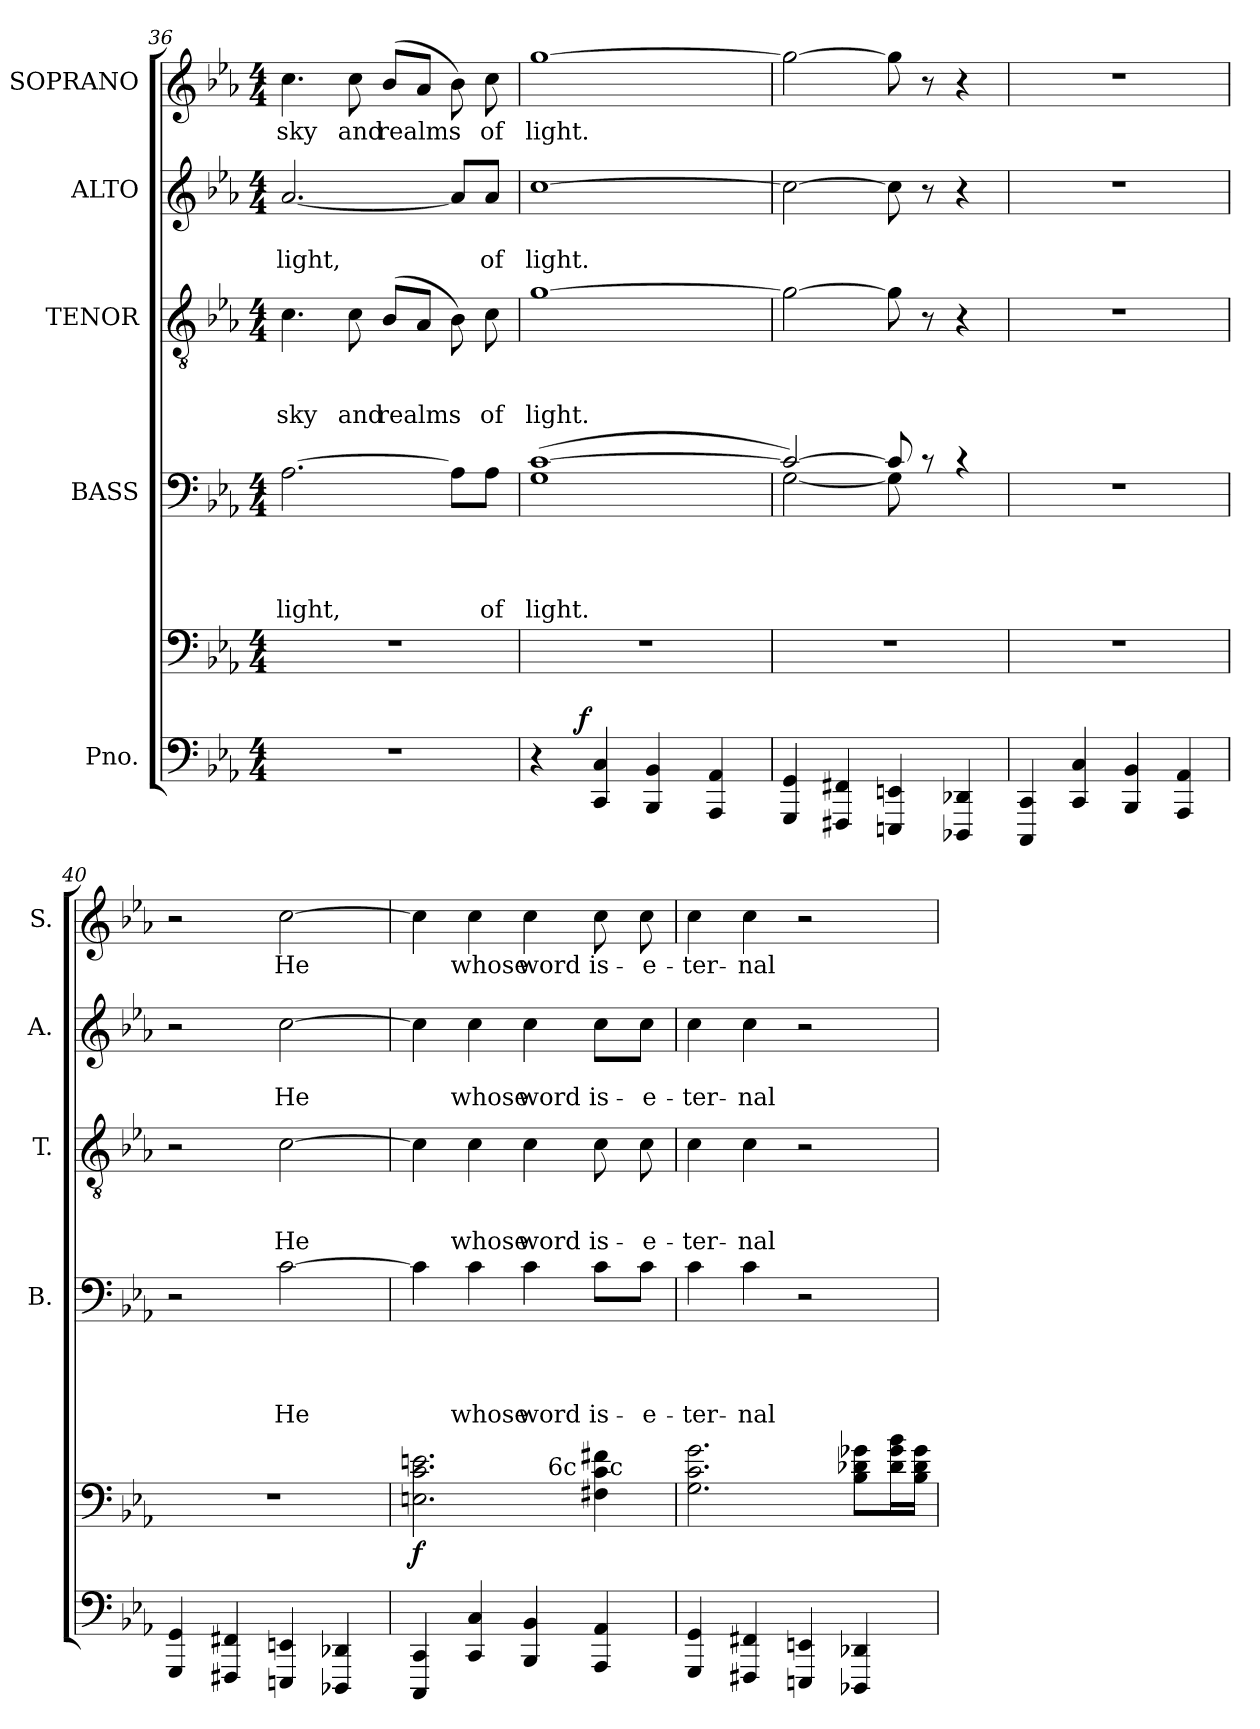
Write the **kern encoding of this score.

**kern	**kern	**dynam	**kern	**text	**text	**text	**text	**kern	**text	**text	**text	**kern	**text	**text	**kern	**text
*part5	*part5	*part5	*part4	*part4	*part4	*part4	*part4	*part3	*part3	*part3	*part3	*part2	*part2	*part2	*part1	*part1
*staff6	*staff5	*staff5/6	*staff4	*staff4	*staff4	*staff4	*staff4	*staff3	*staff3	*staff3	*staff3	*staff2	*staff2	*staff2	*staff1	*staff1
*I"Pno.	*	*	*I"BASS	*	*	*	*	*I"TENOR	*	*	*	*I"ALTO	*	*	*I"SOPRANO	*
*	*	*	*I'B.	*	*	*	*	*I'T.	*	*	*	*I'A.	*	*	*I'S.	*
*clefF4	*clefF4	*	*clefF4	*	*	*	*	*clefGv2	*	*	*	*clefG2	*	*	*clefG2	*
*k[b-e-a-]	*k[b-e-a-]	*	*k[b-e-a-]	*	*	*	*	*k[b-e-a-]	*	*	*	*k[b-e-a-]	*	*	*k[b-e-a-]	*
*E-:	*E-:	*	*E-:	*	*	*	*	*E-:	*	*	*	*E-:	*	*	*E-:	*
*M4/4	*M4/4	*	*M4/4	*	*	*	*	*M4/4	*	*	*	*M4/4	*	*	*M4/4	*
=36	=36	=36	=36	=36	=36	=36	=36	=36	=36	=36	=36	=36	=36	=36	=36	=36
!	!	!	!	!	!	!	!LO:LY:b	!	!	!	!LO:LY:b	!	!	!LO:LY:b	!	!LO:LY:b
1r	1r	.	[>2.A-\	.	.	.	light,	4.c\	.	.	sky	[<2.a-/	.	light,	4.cc\	sky
!	!	!	!	!	!	!	!	!	!	!	!LO:LY:b	!	!	!	!	!LO:LY:b
.	.	.	.	.	.	.	.	8c\	.	.	and	.	.	.	8cc\	and
!	!	!	!	!	!	!	!	!	!	!	!LO:LY:b	!	!	!	!	!LO:LY:b
.	.	.	.	.	.	.	.	(>8B-/L	.	.	realms	.	.	.	(>8b-/L	realms
.	.	.	.	.	.	.	.	8A-/J	.	.	.	.	.	.	8a-/J	.
.	.	.	8A-\L]	.	.	.	.	8B-\)	.	.	.	8a-/L]	.	.	8b-\)	.
!	!	!	!	!	!	!	!LO:LY:b	!	!	!	!LO:LY:b	!	!	!LO:LY:b	!	!LO:LY:b
.	.	.	8A-\J	.	.	.	of	8c\	.	.	of	8a-/J	.	of	8cc\	of
=37	=37	=37	=37	=37	=37	=37	=37	=37	=37	=37	=37	=37	=37	=37	=37	=37
!	!	!	!	!	!	!	!LO:LY:b	!	!	!	!LO:LY:b	!	!	!LO:LY:b	!	!LO:LY:b
*^	*	*	*	*	*	*	*	*	*	*	*	*	*	*	*	*
4r	8..ryy	1r	.	(<1G [>1c	.	.	.	light.	[>1g	.	.	light.	[>1cc	.	light.	[>1gg	light.
!	!	!	!LO:DY:a=2	!	!	!	!	!	!	!	!	!	!	!	!	!	!
.	2ryy	.	f	.	.	.	.	.	.	.	.	.	.	.	.	.	.
4CC/ 4C/	.	.	.	.	.	.	.	.	.	.	.	.	.	.	.	.	.
4BBB-/ 4BB-/	.	.	.	.	.	.	.	.	.	.	.	.	.	.	.	.	.
.	4ryy	.	.	.	.	.	.	.	.	.	.	.	.	.	.	.	.
4AAA-/ 4AA-/	.	.	.	.	.	.	.	.	.	.	.	.	.	.	.	.	.
.	32ryy	.	.	.	.	.	.	.	.	.	.	.	.	.	.	.	.
*v	*v	*	*	*	*	*	*	*	*	*	*	*	*	*	*	*	*
=38	=38	=38	=38	=38	=38	=38	=38	=38	=38	=38	=38	=38	=38	=38	=38	=38
*	*	*	*^	*	*	*	*	*	*	*	*	*	*	*	*	*
4GGG/ 4GG/	1r	.	2c/_	[<2G\)	.	.	.	.	2g\_	.	.	.	2cc\_	.	.	2gg\_	.
4FFF#X/ 4FF#X/	.	.	.	.	.	.	.	.	.	.	.	.	.	.	.	.	.
4EEEn/ 4EEn/	.	.	8c/]	8G\]	.	.	.	.	8g\]	.	.	.	8cc\]	.	.	8gg\]	.
.	.	.	8rc	4.ryy	.	.	.	.	8r	.	.	.	8r	.	.	8r	.
4DDD-X/ 4DD-X/	.	.	4rc	.	.	.	.	.	4r	.	.	.	4r	.	.	4r	.
*	*	*	*v	*v	*	*	*	*	*	*	*	*	*	*	*	*	*
!!LO:LB:g=z
=39	=39	=39	=39	=39	=39	=39	=39	=39	=39	=39	=39	=39	=39	=39	=39	=39
4CCC/ 4CC/	1r	.	1r	.	.	.	.	1r	.	.	.	1r	.	.	1r	.
4CC/ 4C/	.	.	.	.	.	.	.	.	.	.	.	.	.	.	.	.
4BBB-/ 4BB-/	.	.	.	.	.	.	.	.	.	.	.	.	.	.	.	.
4AAA-/ 4AA-/	.	.	.	.	.	.	.	.	.	.	.	.	.	.	.	.
=40	=40	=40	=40	=40	=40	=40	=40	=40	=40	=40	=40	=40	=40	=40	=40	=40
4GGG/ 4GG/	1r	.	2r	.	.	.	.	2r	.	.	.	2r	.	.	2r	.
4FFF#X/ 4FF#X/	.	.	.	.	.	.	.	.	.	.	.	.	.	.	.	.
!	!	!	!	!	!	!	!LO:LY:b	!	!	!	!LO:LY:b	!	!	!LO:LY:b	!	!LO:LY:b
4EEEn/ 4EEn/	.	.	[>2c\	.	.	.	He	[>2c\	.	.	He	[>2cc\	.	He	[>2cc\	He
4DDD-X/ 4DD-X/	.	.	.	.	.	.	.	.	.	.	.	.	.	.	.	.
=41	=41	=41	=41	=41	=41	=41	=41	=41	=41	=41	=41	=41	=41	=41	=41	=41
!	!	!LO:DY:b	!	!	!	!	!	!	!	!	!	!	!	!	!	!
*	*^	*	*	*	*	*	*	*	*	*	*	*	*	*	*	*
*	*	*^	*	*	*	*	*	*	*	*	*	*	*	*	*	*	*
4CCC/ 4CC/	2.En\ 2.c\ 2.en\	2ryy	2ryy	f	4c\]	.	.	.	.	4c\]	.	.	.	4cc\]	.	.	4cc\]	.
!	!	!	!	!	!	!	!	!	!LO:LY:b	!	!	!	!LO:LY:b	!	!	!LO:LY:b	!	!LO:LY:b
4CC/ 4C/	.	.	.	.	4c\	.	.	.	whose	4c\	.	.	whose	4cc\	.	whose	4cc\	whose
!	!	!	!	!	!	!	!	!	!LO:LY:b	!	!	!	!LO:LY:b	!	!	!LO:LY:b	!	!LO:LY:b
4BBB-/ 4BB-/	.	16ryy	4ryy	.	4c\	.	.	.	word	4c\	.	.	word	4cc\	.	word	4cc\	word
!	!	!LO:TX:a:t=6c	!	!	!	!	!	!	!	!	!	!	!	!	!	!	!	!
.	.	4..ryy	.	.	.	.	.	.	.	.	.	.	.	.	.	.	.	.
!	!	!	!	!	!	!	!	!	!LO:LY:b	!	!	!	!LO:LY:b	!	!	!LO:LY:b	!	!LO:LY:b
4AAA-/ 4AA-/	4F#X\ 4c\ 4f#X\	.	32ryy	.	8c\L	.	.	.	is-	8c\	.	.	is-	8cc\L	.	is-	8cc\	is-
!	!	!	!LO:TX:a:t=c	!	!	!	!	!	!	!	!	!	!	!	!	!	!	!
.	.	.	8..ryy	.	.	.	.	.	.	.	.	.	.	.	.	.	.	.
!	!	!	!	!	!	!	!	!	!LO:LY:b	!	!	!	!LO:LY:b	!	!	!LO:LY:b	!	!LO:LY:b
.	.	.	.	.	8c\J	.	.	.	-e-	8c\	.	.	-e-	8cc\J	.	-e-	8cc\	-e-
=42	=42	=42	=42	=42	=42	=42	=42	=42	=42	=42	=42	=42	=42	=42	=42	=42	=42	=42
!	!	!	!	!	!	!	!	!	!LO:LY:b	!	!	!	!LO:LY:b	!	!	!LO:LY:b	!	!LO:LY:b
*	*v	*v	*v	*	*	*	*	*	*	*	*	*	*	*	*	*	*	*
4GGG/ 4GG/	2.G\ 2.c\ 2.g\	.	4c\	.	.	.	-ter-	4c\	.	.	-ter-	4cc\	.	-ter-	4cc\	-ter-
!	!	!	!	!	!	!	!LO:LY:b	!	!	!	!LO:LY:b	!	!	!LO:LY:b	!	!LO:LY:b
4FFF#X/ 4FF#X/	.	.	4c\	.	.	.	-nal	4c\	.	.	-nal	4cc\	.	-nal	4cc\	-nal
4EEEn/ 4EEn/	.	.	2r	.	.	.	.	2r	.	.	.	2r	.	.	2r	.
4DDD-X/ 4DD-X/	8B-\ 8d-X\ 8g-X\L	.	.	.	.	.	.	.	.	.	.	.	.	.	.	.
.	16d-\ 16g-\ 16b-\L	.	.	.	.	.	.	.	.	.	.	.	.	.	.	.
.	16B-\ 16d-\ 16g-\JJ	.	.	.	.	.	.	.	.	.	.	.	.	.	.	.
=	=	=	=	=	=	=	=	=	=	=	=	=	=	=	=	=
*-	*-	*-	*-	*-	*-	*-	*-	*-	*-	*-	*-	*-	*-	*-	*-	*-
